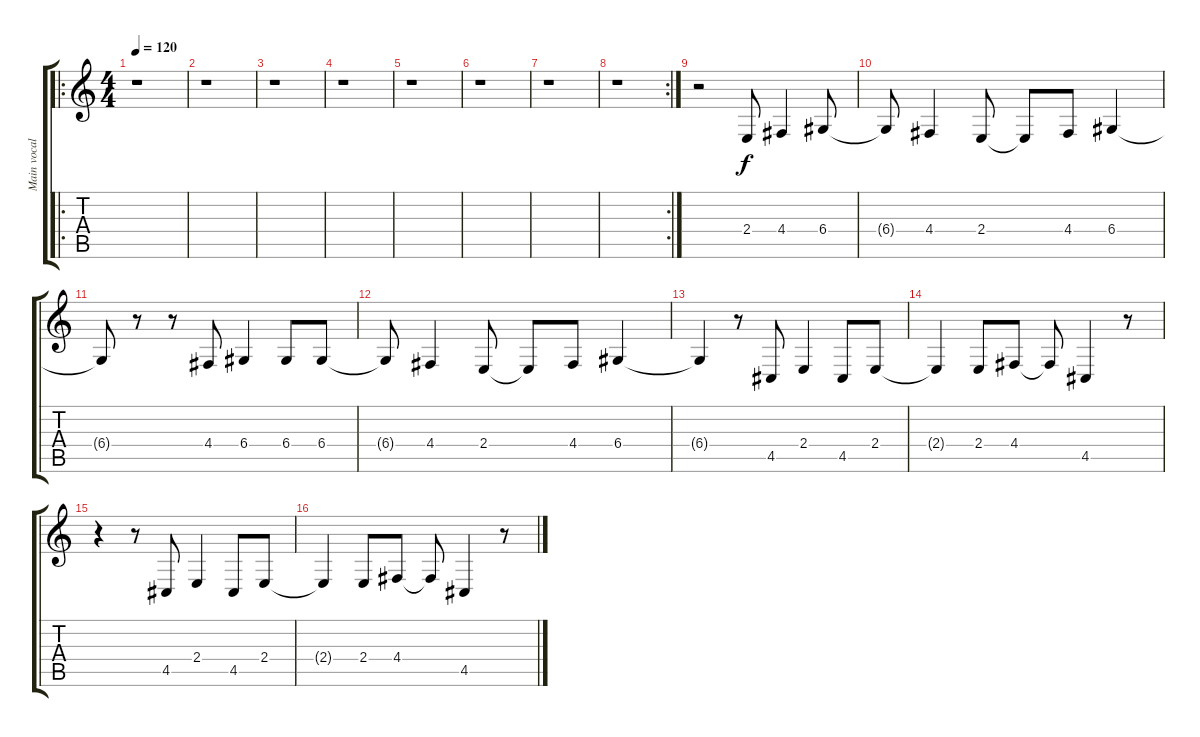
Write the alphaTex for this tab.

\track ("Main vocal" "Main vocal") {instrument stringensemble1}
\staff {score tabs}
\tuning (E4 B3 G3 D3 A2 E2) {hide}
\ro
\ts (4 4)
\tempo 120
\clef g2
\ks c
r.1{dy f instrument stringensemble1} |
r.1 |
r.1 |
r.1 |
r.1 |
r.1 |
r.1 |
\rc 2
r.1 |
r.2 2.4.8 4.4.4 6.4.8 |
6.4{t}.8 4.4.4 2.4.8 2.4{t}.8 4.4.8 6.4.4 |
6.4{t}.8 r.8 r.8 4.4.8 6.4.4 6.4.8 6.4.8 |
6.4{t}.8 4.4.4 2.4.8 2.4{t}.8 4.4.8 6.4.4 |
6.4{t}.4 r.8 4.5.8 2.4.4 4.5.8 2.4.8 |
2.4{t}.4 2.4.8 4.4.8 4.4{t}.8 4.5.4 r.8 |
r.4 r.8 4.5.8 2.4.4 4.5.8 2.4.8 |
2.4{t}.4 2.4.8 4.4.8 4.4{t}.8 4.5.4 r.8
